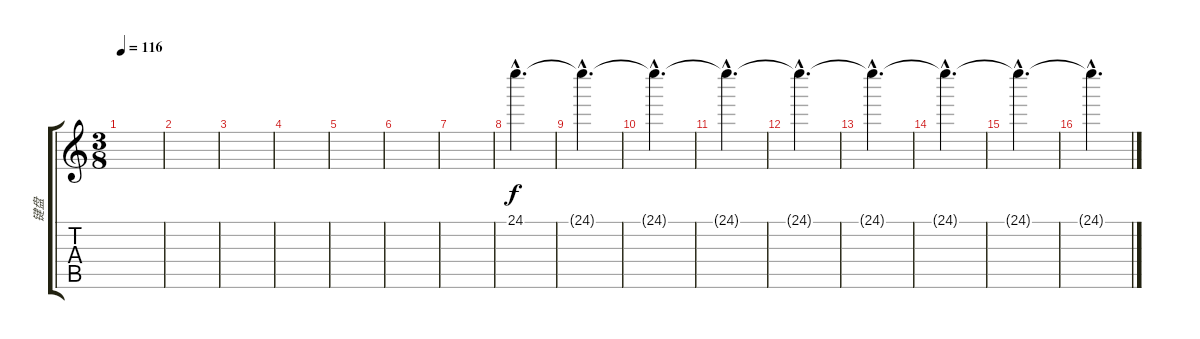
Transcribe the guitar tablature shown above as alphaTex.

\track ("键盘" "键盘") {instrument acousticguitarnylon}
\staff {score tabs}
\tuning (E4 B3 G3 D3 A2 E2) {hide}
\ts (3 8)
\tempo 116
\clef g2
\ks c
|
|
|
|
|
|
|
24.1{hac}.4{d instrument synthstrings2} |
24.1{hac t}.4{d} |
24.1{hac t}.4{d} |
24.1{hac t}.4{d} |
24.1{hac t}.4{d} |
24.1{hac t}.4{d} |
24.1{hac t}.4{d} |
24.1{hac t}.4{d} |
24.1{hac t}.4{d}
